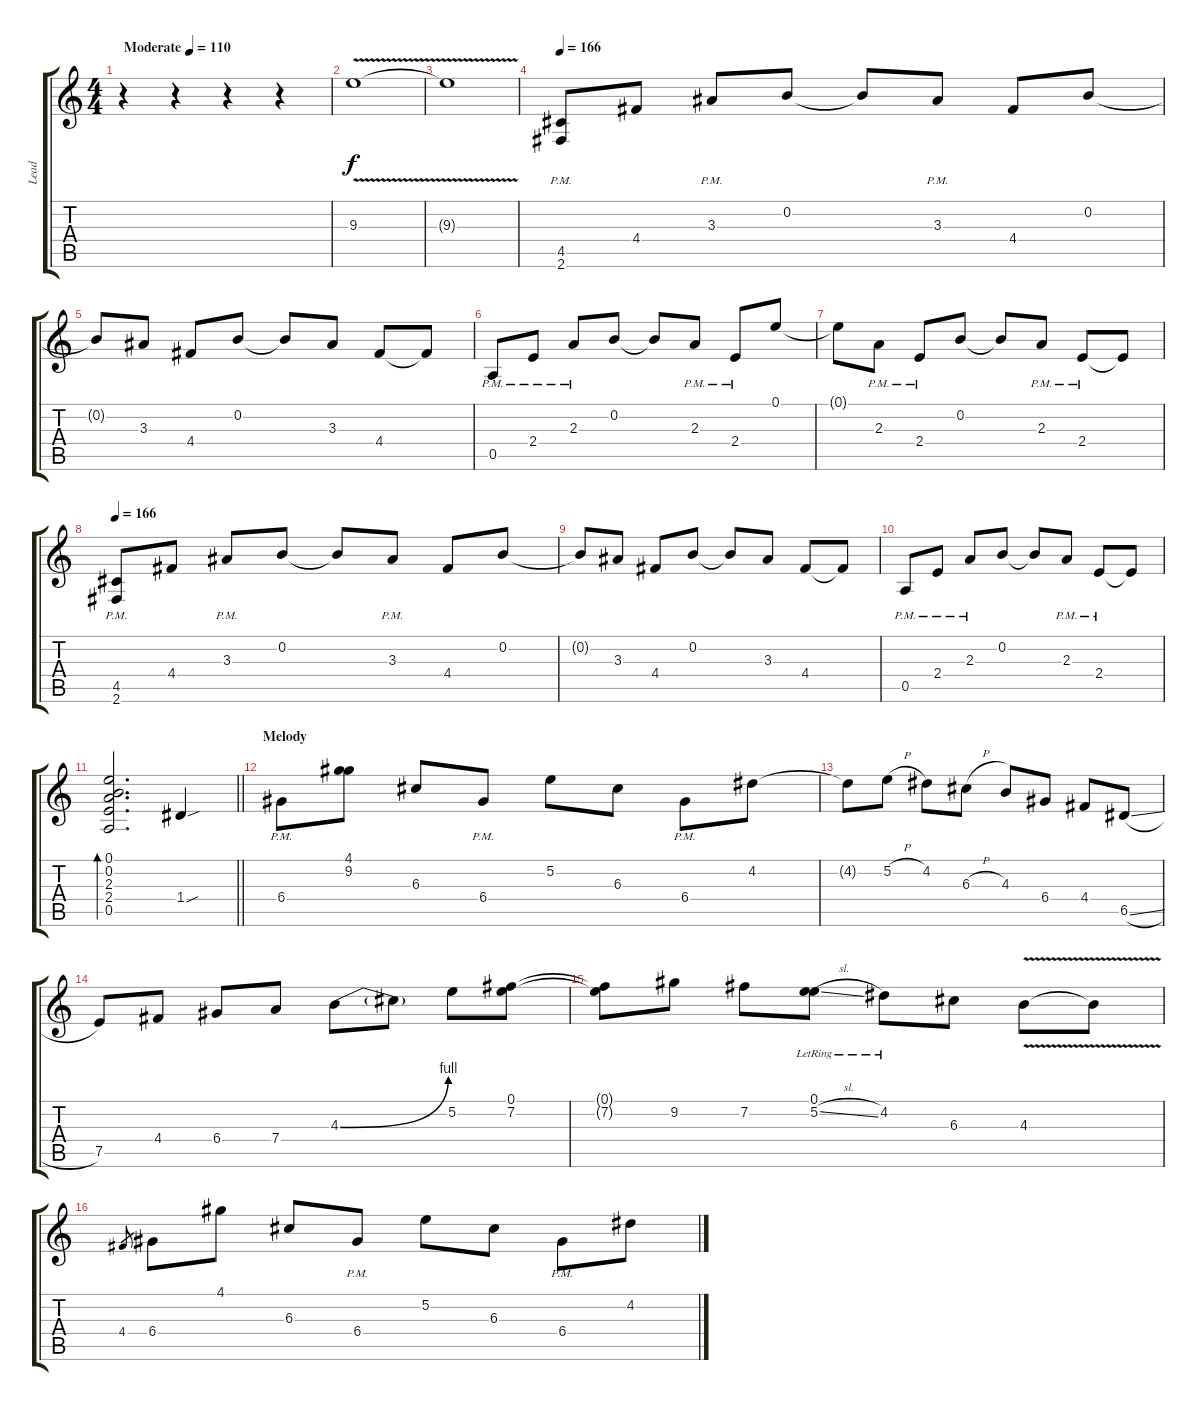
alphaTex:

\track ("Lead" "Lead") {instrument distortionguitar}
\staff {score tabs}
\tuning (E4 B3 G3 D3 A2 E2) {hide}
\ts (4 4)
\tempo (110 "Moderate")
\clef g2
\ks c
r.4{dy f instrument distortionguitar} r.4 r.4 r.4 |
9.3{v}.1{volume 10} |
9.3{t}.1 |
\tempo 166
(4.5{pm} 2.6{pm}).8{volume 13} 4.4.8 3.3{pm}.8 0.2.8 0.2{t}.8 3.3{pm}.8 4.4.8 0.2.8 |
0.2{t}.8 3.3.8 4.4.8 0.2.8 0.2{t}.8 3.3.8 4.4.8 4.4{t}.8 |
0.5{pm}.8 2.4{pm}.8 2.3{pm}.8 0.2.8 0.2{t}.8 2.3{pm}.8 2.4{pm}.8 0.1.8 |
0.1{t}.8 2.3{pm}.8 2.4{pm}.8 0.2.8 0.2{t}.8 2.3{pm}.8 2.4{pm}.8 2.4{t}.8 |
\tempo 166
(4.5{pm} 2.6{pm}).8 4.4.8 3.3{pm}.8 0.2.8 0.2{t}.8 3.3{pm}.8 4.4.8 0.2.8 |
0.2{t}.8 3.3.8 4.4.8 0.2.8 0.2{t}.8 3.3.8 4.4.8 4.4{t}.8 |
0.5{pm}.8 2.4{pm}.8 2.3{pm}.8 0.2.8 0.2{t}.8 2.3{pm}.8 2.4{pm}.8 2.4{t}.8 |
\barLineRight lightlight
(0.1 0.2 2.3 2.4 0.5).2{d bd 480} 1.4{sou}.4 |
\section ("" "Melody")
6.4{pm}.8 (4.1 9.2).8 6.3.8 6.4{pm}.8 5.2.8 6.3.8 6.4{pm}.8 4.2.8 |
4.2{t}.8 5.2{h}.8 4.2.8 6.3{h}.8 4.3.8 6.4.8 4.4.8 6.5{sl}.8 |
7.5.8 4.4.8 6.4.8 7.4.8 4.3{be (bend 0 0 60 4)}.8 4.3{t}.8 5.2.8 (0.1 7.2).8 |
(0.1{t} 7.2{t}).8 9.2.8 7.2.8 (0.1{lr} 5.2{sl lr}).8 4.2{lr}.8 6.3.8 4.3{v}.8 4.3{t}.8 |
4.4.8{gr} 6.4.8 4.1.8 6.3.8 6.4{pm}.8 5.2.8 6.3.8 6.4{pm}.8 4.2.8
